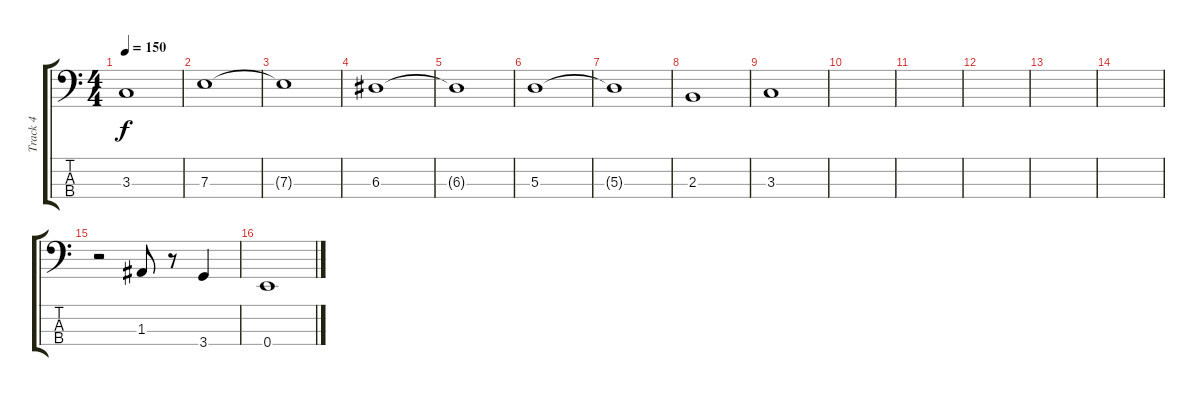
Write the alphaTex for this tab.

\track ("Track 4" "Track 4") {instrument electricbassfinger}
\staff {score tabs}
\tuning (G2 D2 A1 E1) {hide}
\ts (4 4)
\tempo 150
\clef f4
\ks c
3.3.1{dy f} |
7.3.1 |
7.3{t}.1 |
6.3.1 |
6.3{t}.1 |
5.3.1 |
5.3{t}.1 |
2.3.1 |
3.3.1 |
|
|
|
|
|
r.2 1.3.8 r.8 3.4.4 |
0.4.1
